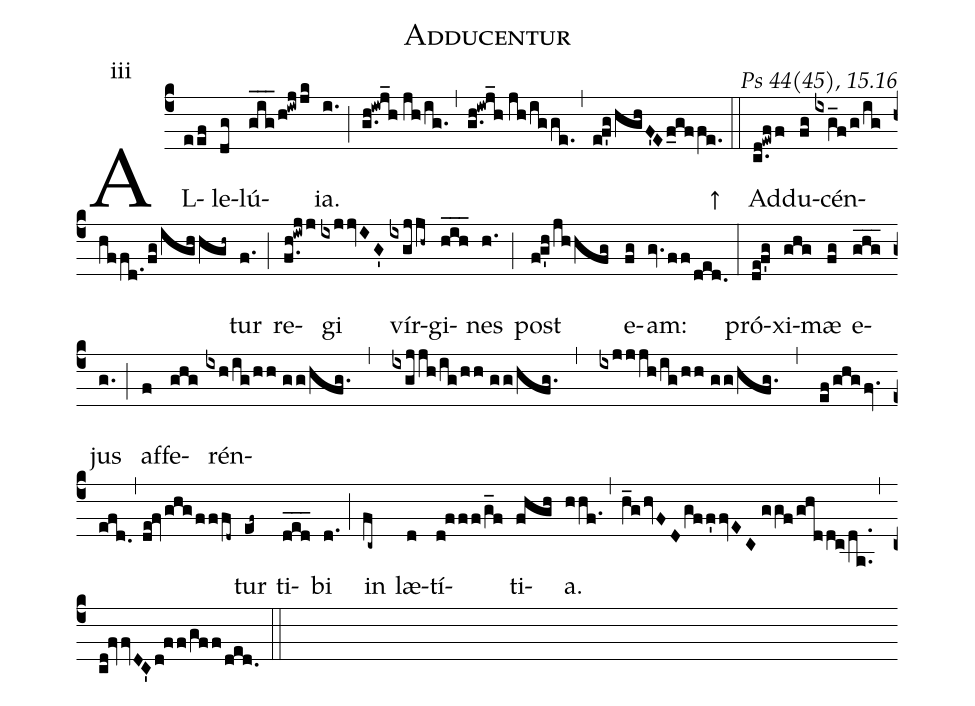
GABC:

name:Adducentur;
commentary:Ps 44(45), 15.16;
mode:iii;
%%
(c4) AL(eef)le(dg)lú(gig___/h!iwjjk)ia.(i.) (;) (g.h!iwj_h//jh/ig.) (,) (g.h!iwj_h//jh/igge.) (,) (e!f'g/hghF'Ef_gffe.) ↑ (::) Ad(c.d!ewff)du(fg)cén(ixg_f/g/ig/hffd./fg/ighhgh~)tur(f.) (;) re(f.h!iwjj)gi(ixjjvIG') vír(ixgjjh~)gi(hih___)nes(h.) (;) post(f!g'h/jhhfg) e(fg)am:(gv.ff/ded.) (:) pró(de!f'g)xi(ghg)mæ(fg) e(ghg___)jus(g.) (;) af(f)fe(ghg)rén(ixh/ig/hh//gg/hfg.,ixgjjh/ig/hh//gg/hfg.,ixjjjh/ig/hh//gg/hfg.,ef/ghgfv.efd.,de!fv/ghg/fffd~)tur(ef~) ti(ded___)bi(d.) (;) in(fc~) læ(d)tí(d!fff/g_f)ti(fhgh)a.(hhf.) (,) (h_ghvFDgff'fvEC//ggf/ghddc/da..) (,) (cd!fvvDC'd!ff/gff/ded.) (::)
